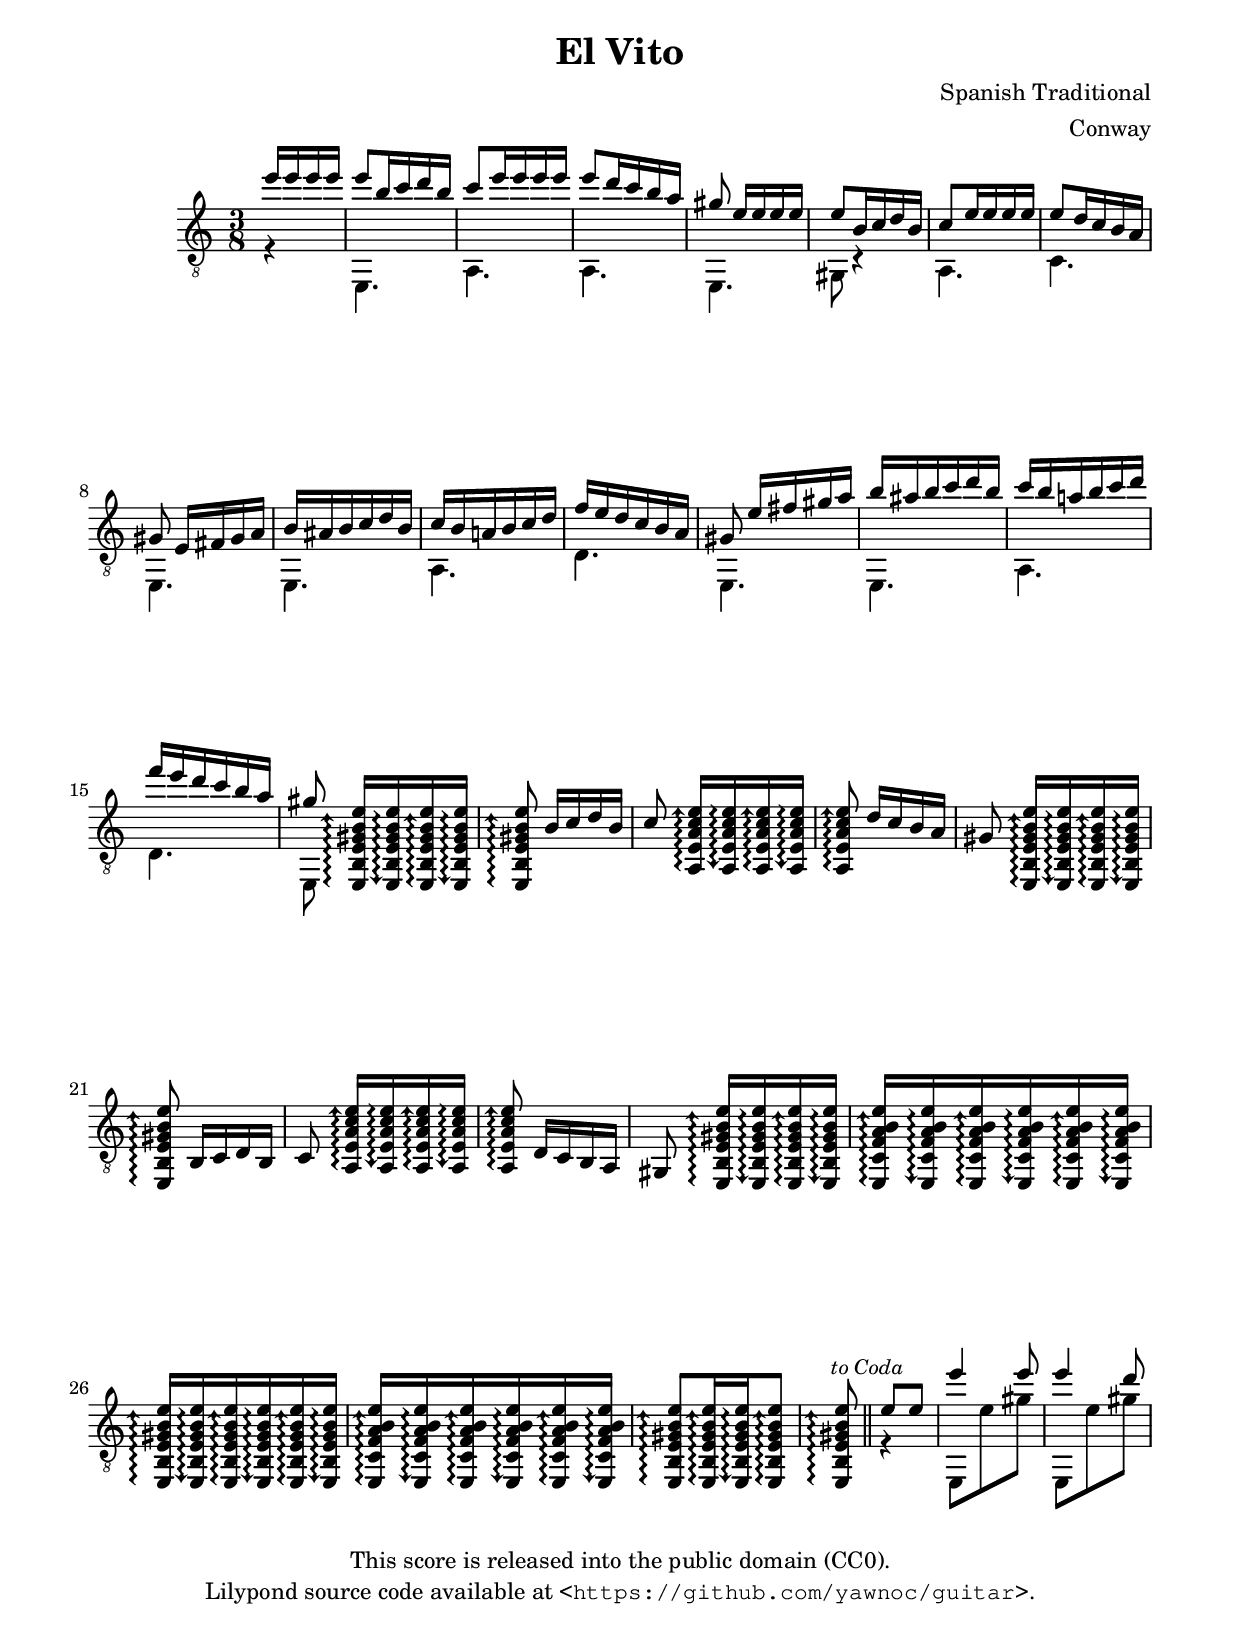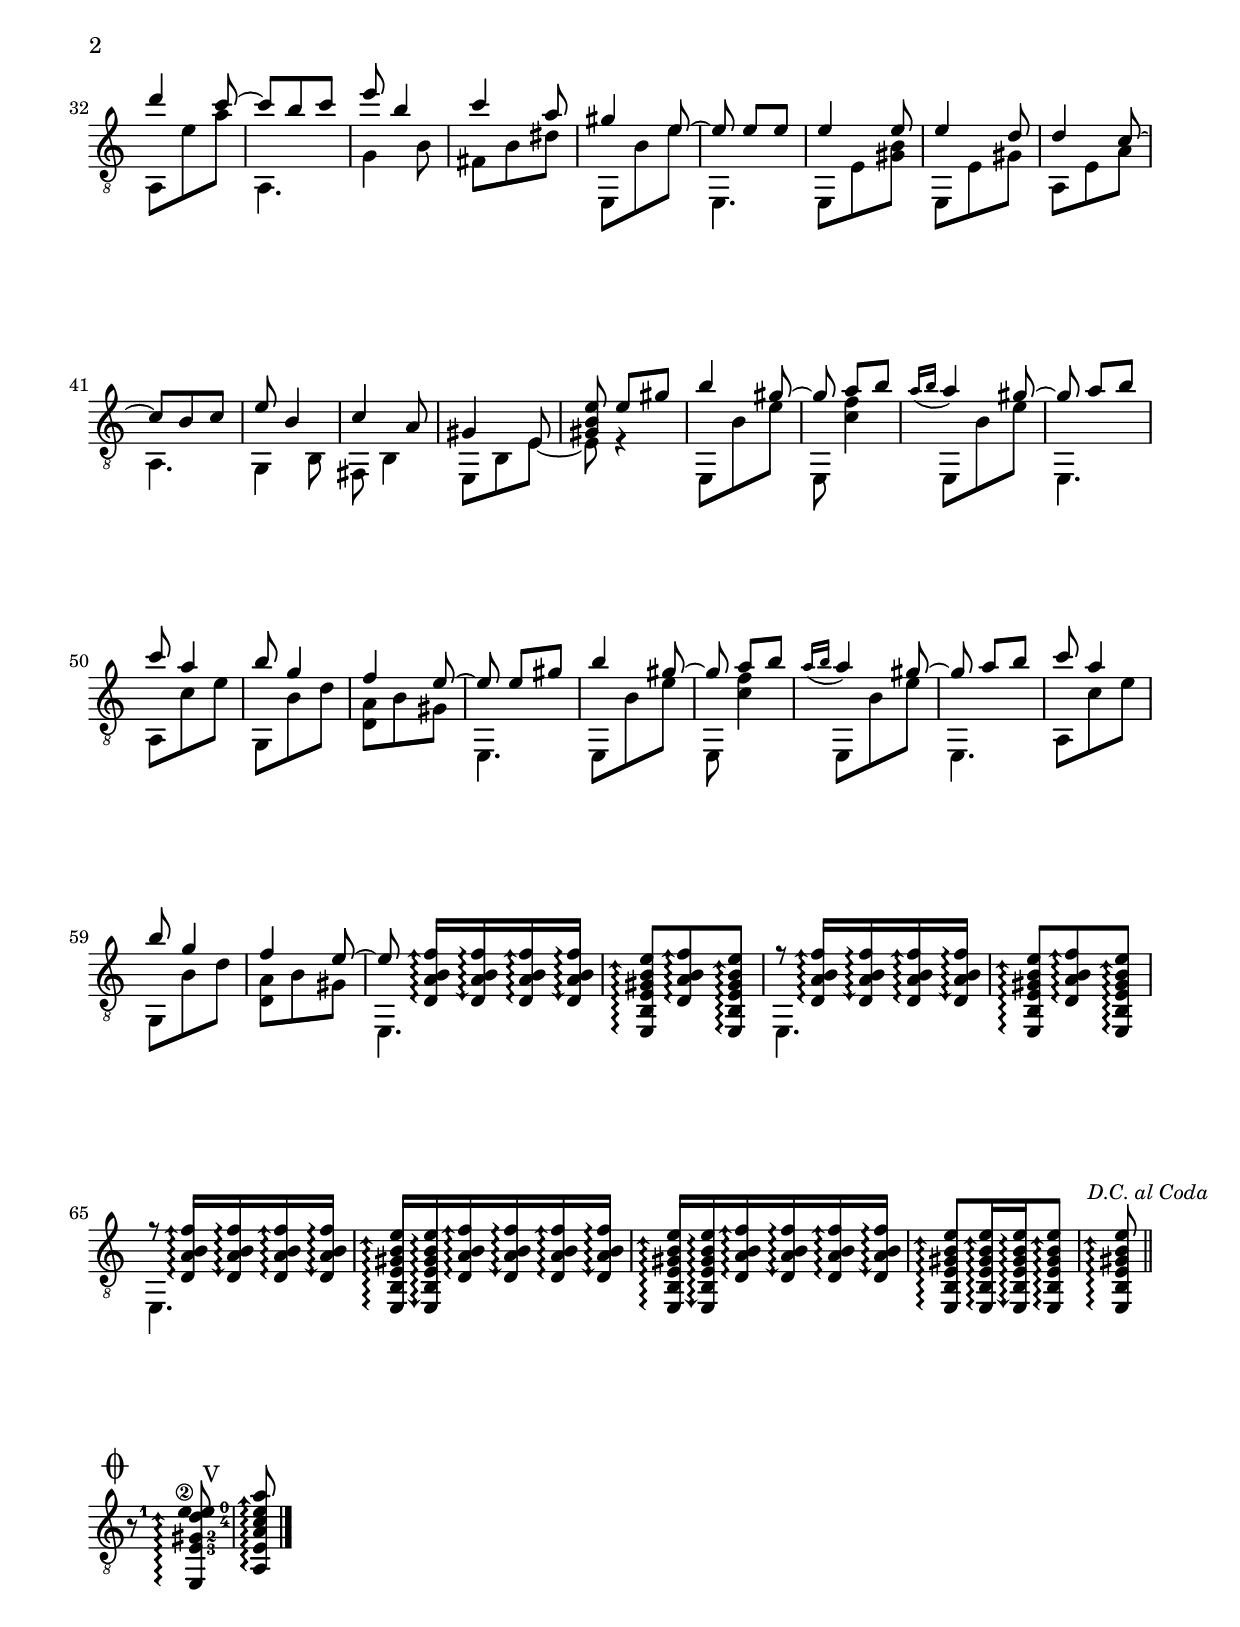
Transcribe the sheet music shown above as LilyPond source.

\version "2.18.2"


%%%%%%%%%%%%%%%%%%%%%%%%%%%%%%%%%%%%%%%%%%%%%%%%%%%%%%%%%%%%%%%%
% General
%%%%%%%%%%%%%%%%%%%%%%%%%%%%%%%%%%%%%%%%%%%%%%%%%%%%%%%%%%%%%%%%

\paper {
  top-margin = 1.5\cm
  left-margin = 1.5\cm
  right-margin = 1.5\cm
  bottom-margin = 1.5\cm
  ragged-last-bottom = ##f
  footnote-separator-markup = \markup { \vspace #1.5 }
}

globalSettings = {
  \accidentalStyle modern
  \compressFullBarRests
  \mergeDifferentlyHeadedOn
  \mergeDifferentlyDottedOn
  \numericTimeSignature
  \pointAndClickOff
  \override TextScript.extra-offset = #'(0 . 0.7)
  \override Score.FootnoteItem.annotation-line = ##f
}

origin-url = "https://github.com/yawnoc/guitar"

\header {
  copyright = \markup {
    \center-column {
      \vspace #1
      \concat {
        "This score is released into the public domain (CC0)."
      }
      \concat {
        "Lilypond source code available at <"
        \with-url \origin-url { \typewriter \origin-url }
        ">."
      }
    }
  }
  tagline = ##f
}

triplet = #(define-music-function
  (parser location music) (ly:music?)
  #{
    \tuplet 3/2 { $music }
  #}
)

tripletDuple = #(define-music-function
  (parser location music) (ly:music?)
  #{
    \tuplet 6/4 { $music }
  #}
)

overrideBeamedStemLengths = #(define-scheme-function
  (parser location lengths) (list?)
  #{
    \override Stem.details.beamed-lengths = $lengths
  #}
)
revertBeamedStemLengths = { \revert Stem.details.beamed-lengths }

overrideBeamVerticalPositions = #(define-scheme-function
  (parser location positions) (pair?)
  #{
    \override Beam.positions = $positions
  #}
)

%%%%%%%%%%%%%%%%%%%%%%%%%%%%%%%%%%%%%%%%%%%%%%%%%%%%%%%%%%%%%%%%
% Semantic bar lines
%%%%%%%%%%%%%%%%%%%%%%%%%%%%%%%%%%%%%%%%%%%%%%%%%%%%%%%%%%%%%%%%

barLineGoto = { \bar "||" }
barLineKeyChange = { \bar "||" }
barLineEnd = { \bar "|." }

%%%%%%%%%%%%%%%%%%%%%%%%%%%%%%%%%%%%%%%%%%%%%%%%%%%%%%%%%%%%%%%%
% Guitar notation
%%%%%%%%%%%%%%%%%%%%%%%%%%%%%%%%%%%%%%%%%%%%%%%%%%%%%%%%%%%%%%%%

stringNumbersAbove = { \set stringNumberOrientations = #'(up) }
stringNumbersBelow = { \set stringNumberOrientations = #'(down) }

fingeringAbove = { \set fingeringOrientations = #'(up) }
fingeringBelow = { \set fingeringOrientations = #'(down) }
fingeringAleft = { \set fingeringOrientations = #'(left) }
fingeringAright = { \set fingeringOrientations = #'(right) }

startGraceMusic = {
  <>(
  \override Fingering.font-size = -6
}
stopGraceMusic = {
  \revert Fingering.font-size
  <>)
}

overrideHorizontalShift = #(define-scheme-function
  (parser location distance) (number?)
  #{
    \override NoteColumn.force-hshift = $distance
  #}
)
revertHorizontalShift = { \revert NoteColumn.force-hshift }

barreSpan = #(define-music-function
  (parser location label offsetPair music)
  (string? (pair? (cons 0 0)) ly:music?)
  (let
    (
      (elements (extract-named-music music '(NoteEvent EventChord)))
    )
    (if
      (pair? elements)
      (let
        (
          (first-element (first elements))
          (last-element (last elements))
        )
        (set!
          (ly:music-property first-element 'articulations)
          (cons
            (make-music 'TextSpanEvent 'span-direction -1)
            (ly:music-property first-element 'articulations)
          )
        )
        (set!
          (ly:music-property last-element 'articulations)
          (cons
            (make-music 'TextSpanEvent 'span-direction 1)
            (ly:music-property last-element 'articulations)
          )
        )
      )
    )
  )
  #{
    \once \override TextSpanner.font-shape = #'upright
    \once \override TextSpanner.style = #'line
    \once \override TextSpanner.extra-offset = #offsetPair
    \once \override TextSpanner.bound-details = #`(
      (left
        (text . ,#{ \markup { \raise #-0.7 { #label \hspace #0.7 }} #})
        (Y . 0)
        (padding . -0.8)
        (attach-dir . -2)
      )
      (right
        (text . ,#{ \markup { \draw-line #'(0 . -1.3) } #}) ;; draw hook
        (Y . 0)
        (padding . -0.5)
        (attach-dir . 2)
      )
    )
    \once \override TextSpanner #'after-line-breaking = #(lambda (grob)
      (let*
        (
          (originalGrob (ly:grob-original grob))
          (splitGrobs (ly:spanner-broken-into originalGrob))
        )
        (if
          (and
            (>= (length splitGrobs) 2)
            (not (eq? (car (last-pair splitGrobs)) grob))
          )
          (begin
            (ly:grob-set-nested-property! grob
              '(bound-details right text)
              #{ \markup { \draw-line #'(0 . 0) } #} ;; suppress draw hook
            )
            (ly:grob-set-property! grob
              'extra-offset
              (cons
                (car offsetPair)
                (+ (cdr offsetPair) 0.7) ;; correction for suppressed hook
              )
            )
            (ly:grob-set-nested-property! grob
              '(bound-details right padding)
              #'-3 ;; increase spanner length
            )
          )
        )
      )
    )
    $music
  #}
)

barre = #(define-scheme-function
  (parser location label) (string?)
  #{
    \markup {
      \center-align {
        \hspace #0.7
        $label
      }
    }
  #}
)

nudgeNextBarre = #(define-scheme-function
  (parser location distance) (number?)
  #{
    \once \override TextScript.X-offset = $distance
  #}
)

position = #(define-scheme-function
  (parser location label) (string?)
  #{
    \markup {
      \center-align {
        \hspace #0.5
        $label
      }
    }
  #}
)

#(define-markup-command
  (markupString layout properties stringNumber) (markup?)
  (interpret-markup layout properties
    #{
      \markup \circle { \bold #stringNumber }
    #}
  )
)

#(define-markup-command
  (resonatesOn layout properties note stringNumber) (markup? markup?)
  (interpret-markup layout properties
    #{
      \markup { #note "resonates on" \markupString #stringNumber }
    #}
  )
)

%%%%%%%%%%%%%%%%%%%%%%%%%%%%%%%%%%%%%%%%%%%%%%%%%%%%%%%%%%%%%%%%
% Goto statements
%%%%%%%%%%%%%%%%%%%%%%%%%%%%%%%%%%%%%%%%%%%%%%%%%%%%%%%%%%%%%%%%

overrideGotoVisibility = {
  \once \override Score.RehearsalMark #'break-visibility = #'#(#t #t #f)
}

makeGotoMark = #(define-scheme-function
  (parser location label) (string?)
  #{
    \mark \markup { \small \italic $label }
  #}
)

simultaneousMarkSeparator = {
  \cadenzaOn
    s1073741824 % stupid, but works
  \cadenzaOff
}

coda = {
  \overrideGotoVisibility
  \mark \markup { \musicglyph #"scripts.coda" }
}

fine = {
  \overrideGotoVisibility
  \makeGotoMark Fine
}

dcAlCoda = {
  \overrideGotoVisibility
  \makeGotoMark "D.C. al Coda"
}

dcAlFine = {
  \overrideGotoVisibility
  \makeGotoMark "D.C. al Fine"
}

toCoda = {
  \overrideGotoVisibility
  \makeGotoMark "to Coda"
}



\paper {
  ragged-last = ##t
}


\header {
  title = "El Vito"
  composer = "Spanish Traditional"
  arranger = "Conway"
}


initialSignatures = {
  \clef "treble_8"
  \key a \minor
  \time 3/8
}


highVoiceMusic = {
  
  \globalSettings
  
  % Main theme high
  \partial 4
  \relative c'' {
    e16 e e e |
    e8 b16 c d b |
    c8 e16 e e e |
    e8 d16 c b a |
    gis8
  }
  
  % Main theme low
  \barNumberCheck #4
  \relative c' {
    e16[ e e e] |
    e8 b16 c d b |
    c8 e16 e e e |
    e8 d16 c b a |
    gis8
  }
  
  % Scale run low
  \barNumberCheck #8
  \relative c {
    e16[ fis gis a] |
    b ais b c d b |
    c b a b c d |
    f e d c b a |
    gis8
  }
  
  % Scale run high
  \barNumberCheck #12
  \relative c' {
    e16[ fis gis a] |
    b ais b c d b |
    c b a b c d |
    f e d c b a |
    gis8
  }
  
  % Strummed main theme high
  \barNumberCheck #16
  \relative c' {
    \arpeggioArrowUp
    <e b gis e b e,>16[ \arpeggio
      \arpeggioArrowDown
      <e b gis e b e,> \arpeggio
      \arpeggioArrowUp
      <e b gis e b e,> \arpeggio
      \arpeggioArrowDown
      <e b gis e b e,>] \arpeggio|
      \arpeggioArrowUp
    <e b gis e b e,>8 \arpeggio b16[ c d b] |
    c8
      \arpeggioArrowUp
      <e c a e a,>16[ \arpeggio
      \arpeggioArrowDown
      <e c a e a,> \arpeggio
      \arpeggioArrowUp
      <e c a e a,> \arpeggio
      \arpeggioArrowDown
      <e c a e a,>] \arpeggio
    \arpeggioArrowUp
    <e c a e a,>8 \arpeggio d16[ c b a] |
    gis8
  }
  
  % Strummed main theme low
  \barNumberCheck #20
  \relative c' {
    \arpeggioArrowUp
    <e b gis e b e,>16[ \arpeggio
      \arpeggioArrowDown
      <e b gis e b e,> \arpeggio
      \arpeggioArrowUp
      <e b gis e b e,> \arpeggio
      \arpeggioArrowDown
      <e b gis e b e,>] \arpeggio |
    \arpeggioArrowUp
    <e b gis e b e,>8 \arpeggio b,16[ c d b] |
    c8
      \arpeggioArrowUp
      <e' c a e a,>16[ \arpeggio
      \arpeggioArrowDown
      <e c a e a,> \arpeggio
      \arpeggioArrowUp
      <e c a e a,> \arpeggio
      \arpeggioArrowDown
      <e c a e a,>] \arpeggio
    \arpeggioArrowUp
    <e c a e a,>8 \arpeggio d,16[ c b a] |
    gis8
  }
  
  % Strummed interlude
  \barNumberCheck #24
  \relative c' {
    \arpeggioArrowUp
    <e b gis e b e,>16[ \arpeggio
      \arpeggioArrowDown
      <e b gis e b e,> \arpeggio
      \arpeggioArrowUp
      <e b gis e b e,> \arpeggio
      \arpeggioArrowDown
      <e b gis e b e,>] \arpeggio |
    \arpeggioArrowUp
    <e b a f c e,> \arpeggio
      \arpeggioArrowDown
      <e b a f c e,> \arpeggio
      \arpeggioArrowUp
      <e b a f c e,> \arpeggio
      \arpeggioArrowDown
      <e b a f c e,> \arpeggio
      \arpeggioArrowUp
      <e b a f c e,> \arpeggio
      \arpeggioArrowDown
      <e b a f c e,> \arpeggio |
    \arpeggioArrowUp
    <e b gis e b e,> \arpeggio
      \arpeggioArrowDown
      <e b gis e b e,> \arpeggio
      \arpeggioArrowUp
      <e b gis e b e,> \arpeggio
      \arpeggioArrowDown
      <e b gis e b e,> \arpeggio
      \arpeggioArrowUp
      <e b gis e b e,> \arpeggio
      \arpeggioArrowDown
      <e b gis e b e,> \arpeggio |
    \arpeggioArrowUp
    <e b a f c e,> \arpeggio
      \arpeggioArrowDown
      <e b a f c e,> \arpeggio
      \arpeggioArrowUp
      <e b a f c e,> \arpeggio
      \arpeggioArrowDown
      <e b a f c e,> \arpeggio
      \arpeggioArrowUp
      <e b a f c e,> \arpeggio
      \arpeggioArrowDown
      <e b a f c e,> \arpeggio |
    \arpeggioArrowUp
    <e b gis e b e,>8 \arpeggio
      <e b gis e b e,>16 \arpeggio
      \arpeggioArrowDown
      <e b gis e b e,> \arpeggio
      \arpeggioArrowUp
      <e b gis e b e,>8 \arpeggio |
    <e b gis e b e,>8 \arpeggio
      \bar "||" \toCoda
  }
  
  % Lyrical theme high
  \barNumberCheck #29
  \relative c' {
    e8 e |
    e'4 e8 |
    e4 d8 |
    d4 c8~ |
    c b c |
    e b4 |
    c4 a8 |
    gis4 e8~ |
    e
  }
  
  % Lyrical theme low
  \barNumberCheck #37
  \relative c' {
    e8[ e] |
    e4 e8 |
    e4 d8 |
    d4 c8~ |
    c b c |
    e b4 |
    c4 a8 |
    gis4 e8 |
    <gis b e>
  }
  
  % Bull-fighting theme
  \barNumberCheck 45
  \relative c' {
    e8[ gis] |
    b4 gis8~ |
    gis8 a[ b] |
    \grace { a16_( b } a4) gis8~ |
    gis8 a[ b] |
    c8 a4 |
    b8 g4 |
    f4 e8~ |
    e8
  }
  
  % Bull-fighting theme again
  \barNumberCheck 53
  \relative c' {
    e8[ gis] |
    b4 gis8~ |
    gis8 a[ b] |
    \grace { a16_( b } a4) gis8~ |
    gis8 a[ b] |
    c8 a4 |
    b8 g4 |
    f4 e8~ |
    e8
  }
  
  % Returning strummed interlude
  \barNumberCheck 61
  \relative c' {
    \arpeggioArrowUp
    <f b, a d,>16[ \arpeggio
      \arpeggioArrowDown
      <f b, a d,> \arpeggio
      \arpeggioArrowUp
      <f b, a d,> \arpeggio
      \arpeggioArrowDown
      <f b, a d,>] \arpeggio |
    \arpeggioArrowUp
    <e b gis e b e,>8 \arpeggio
      <f b, a d,> \arpeggio
      <e b gis e b e,> \arpeggio |
    r8
    \arpeggioArrowUp
      <f b, a d,>16 \arpeggio
      \arpeggioArrowDown
      <f b, a d,> \arpeggio
      \arpeggioArrowUp
      <f b, a d,> \arpeggio
      \arpeggioArrowDown
      <f b, a d,> \arpeggio |
    \arpeggioArrowUp
    <e b gis e b e,>8 \arpeggio
      <f b, a d,> \arpeggio
      <e b gis e b e,> \arpeggio |
    r8
    \arpeggioArrowUp
      <f b, a d,>16 \arpeggio
      \arpeggioArrowDown
      <f b, a d,> \arpeggio
      \arpeggioArrowUp
      <f b, a d,> \arpeggio
      \arpeggioArrowDown
      <f b, a d,> \arpeggio |
    \arpeggioArrowUp
    <e b gis e b e,>16 \arpeggio
      \arpeggioArrowDown
      <e b gis e b e,> \arpeggio
      \arpeggioArrowUp
      <f b, a d,> \arpeggio
      \arpeggioArrowDown
      <f b, a d,> \arpeggio
      \arpeggioArrowUp
      <f b, a d,> \arpeggio
      \arpeggioArrowDown
      <f b, a d,> \arpeggio |
    \arpeggioArrowUp
    <e b gis e b e,>16 \arpeggio
      \arpeggioArrowDown
      <e b gis e b e,> \arpeggio
      \arpeggioArrowUp
      <f b, a d,> \arpeggio
      \arpeggioArrowDown
      <f b, a d,> \arpeggio
      \arpeggioArrowUp
      <f b, a d,> \arpeggio
      \arpeggioArrowDown
      <f b, a d,> \arpeggio |
    \arpeggioArrowUp
    <e b gis e b e,>8 \arpeggio
      <e b gis e b e,>16 \arpeggio
      \arpeggioArrowDown
      <e b gis e b e,> \arpeggio
      \arpeggioArrowUp
      <e b gis e b e,>8 \arpeggio |
    <e b gis e b e,>8 \arpeggio
      \bar "||" \dcAlCoda
  }
  
  % Finishing chords
  \break
  \simultaneousMarkSeparator
  \coda
  \barNumberCheck 69
  \relative c' {
    \arpeggioArrowUp
    b8\rest
    <<
      \fingeringAright
      \once \override Staff.AccidentalPlacement.right-padding = #-0.8
      \once \override Arpeggio.padding = #1
      \nudgeNextBarre #1.7
      { <e,, e'-3 gis!-2 d'-4 e-0> \arpeggio^\position V }
        \\
      \fingeringAleft
      { \once \hide Stem <e''-1 \2> }
    >> |
    <a,, e' a c e a> \arpeggio
      \bar "|."
  }
  
}


lowVoiceMusic = {
  
  \globalSettings
  
  % Main theme high
  \partial 4
  \relative c, {
    r4 |
    e4. |
    a |
    a |
    e |
  }
  
  % Main theme low
  \barNumberCheck #5
  \relative c {
    gis8 r4 |
    a4. |
    c |
    e, |
  }
  
  % Scale run low
  \barNumberCheck #9
  \relative c, {
    e4. |
    a |
    d |
    e, |
  }
  
  % Scale run high
  \barNumberCheck #13
  \relative c, {
    e4. |
    a |
    d |
    e,8
  }
  
  % Strummed main theme high
  \barNumberCheck #16
  {
    s4 |
    s4. * 3 |
    s8
  }
  
  % Strummed main theme low
  \barNumberCheck #20
  {
    s4 |
    s4. * 3 |
    s8
  }
  
  % Strummed interlude
  \barNumberCheck #24
  {
    s4 |
    s4. * 4 |
    s8
  }
  
  % Lyrical theme high
  \barNumberCheck #29
  \relative c, {
    r4 |
    e8 e'' gis |
    e,, e'' gis |
    a,, e'' a |
    a,,4. |
    g'4 b8 |
    fis b dis |
    e,, b'' e |
    e,,4. |
  }
  
  % Lyrical theme low
  \barNumberCheck #38
  \relative c, {
    e8 e' <gis b> |
    e, e' gis |
    a, e' a |
    a,4. |
    g4 b8 |
    fis8 b4 |
    e,8 b' e~ |
    e
  }
  
  % Bull-fighting theme
  \barNumberCheck 45
  \relative c, {
    r4 |
    e8 b'' e |
    e,, <c'' f>4 |
    e,,8 b'' e |
    e,,4. |
    a8 c' e |
    g,, b' d |
    <a d,> b gis |
    e,4. |
  }
  
  % Bull-fighting theme again
  \barNumberCheck 54
  \relative c, {
    e8 b'' e |
    e,, <c'' f>4 |
    e,,8 b'' e |
    e,,4. |
    a8 c' e |
    g,, b' d |
    <a d,> b gis |
    e,4. |
  }
  
  % Returning strummed interlude
  \barNumberCheck 62
  \relative c, {
    s4. |
    e4. |
    s4. |
    e4. |
    s4. * 3 |
    s8
  }
  
}


allMusic = {
  \initialSignatures
  <<
    << \highVoiceMusic >>
      \\
    << \lowVoiceMusic >>
  >>
}


\score {
  \allMusic
}
